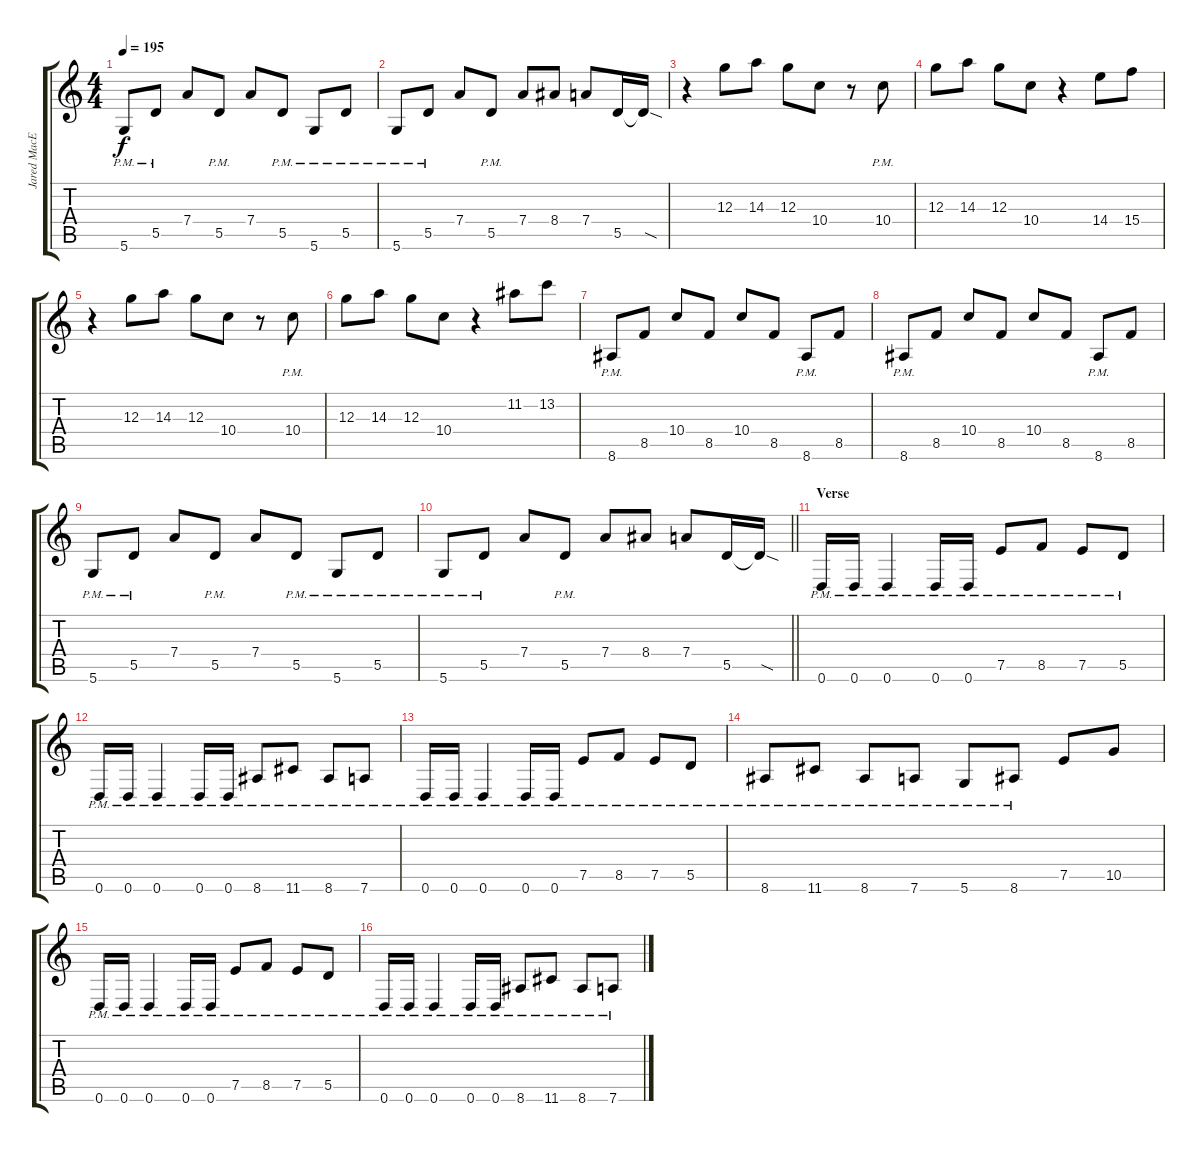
\track ("Jared MacEachern" "Jared MacE") {instrument distortionguitar}
\staff {score tabs}
\tuning (E4 B3 G3 D3 A2 D2) {hide}
\ts (4 4)
\tempo 195
\clef g2
\ks c
5.6{pm}.8{dy f} 5.5{pm}.8 7.4.8 5.5{pm}.8 7.4.8 5.5{pm}.8 5.6{pm}.8 5.5{pm}.8 |
5.6{pm}.8 5.5{pm}.8 7.4.8 5.5{pm}.8 7.4.8 8.4.8 7.4.8 5.5.16 5.5{sod t}.16 |
r.4 12.3.8 14.3.8 12.3.8 10.4.8 r.8 10.4{pm}.8 |
12.3.8 14.3.8 12.3.8 10.4.8 r.4 14.4.8 15.4.8 |
r.4 12.3.8 14.3.8 12.3.8 10.4.8 r.8 10.4{pm}.8 |
12.3.8 14.3.8 12.3.8 10.4.8 r.4 11.2.8 13.2.8 |
8.6{pm}.8 8.5.8 10.4.8 8.5.8 10.4.8 8.5.8 8.6{pm}.8 8.5.8 |
8.6{pm}.8 8.5.8 10.4.8 8.5.8 10.4.8 8.5.8 8.6{pm}.8 8.5.8 |
5.6{pm}.8 5.5{pm}.8 7.4.8 5.5{pm}.8 7.4.8 5.5{pm}.8 5.6{pm}.8 5.5{pm}.8 |
\barLineRight lightlight
5.6{pm}.8 5.5{pm}.8 7.4.8 5.5{pm}.8 7.4.8 8.4.8 7.4.8 5.5.16 5.5{sod t}.16 |
\section ("" "Verse")
0.6{pm}.16{volume 12} 0.6{pm}.16 0.6{pm}.4 0.6{pm}.16 0.6{pm}.16 7.5{pm}.8 8.5{pm}.8 7.5{pm}.8 5.5{pm}.8 |
0.6{pm}.16 0.6{pm}.16 0.6{pm}.4 0.6{pm}.16 0.6{pm}.16 8.6{pm}.8 11.6{pm}.8 8.6{pm}.8 7.6{pm}.8 |
0.6{pm}.16 0.6{pm}.16 0.6{pm}.4 0.6{pm}.16 0.6{pm}.16 7.5{pm}.8 8.5{pm}.8 7.5{pm}.8 5.5{pm}.8 |
8.6{pm}.8 11.6{pm}.8 8.6{pm}.8 7.6{pm}.8 5.6{pm}.8 8.6{pm}.8 7.5.8 10.5.8 |
0.6{pm}.16 0.6{pm}.16 0.6{pm}.4 0.6{pm}.16 0.6{pm}.16 7.5{pm}.8 8.5{pm}.8 7.5{pm}.8 5.5{pm}.8 |
0.6{pm}.16 0.6{pm}.16 0.6{pm}.4 0.6{pm}.16 0.6{pm}.16 8.6{pm}.8 11.6{pm}.8 8.6{pm}.8 7.6{pm}.8
